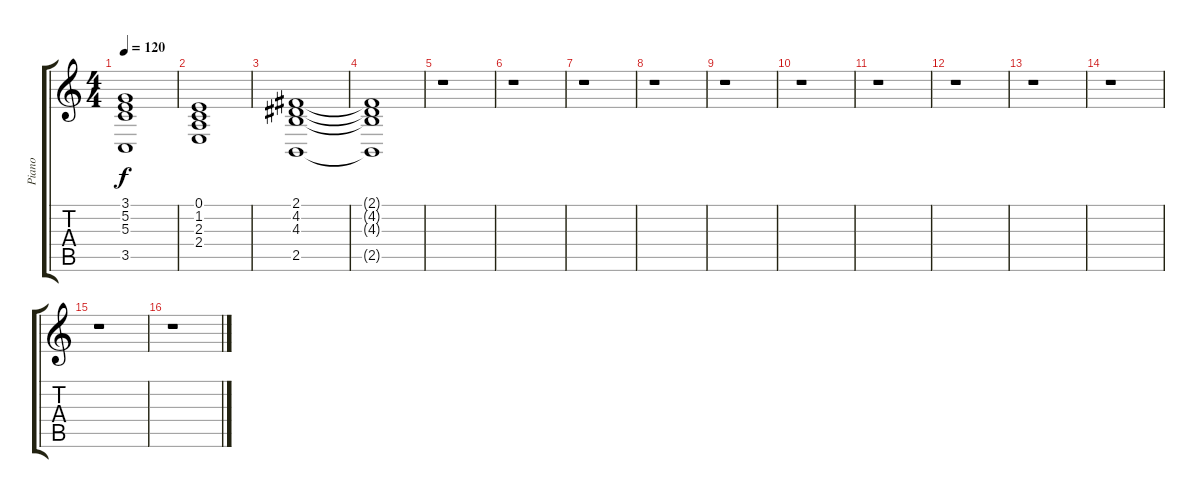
\track ("Piano" "Piano") {instrument honkytonkpiano}
\staff {score tabs}
\tuning (E4 B3 G3 D3 A2 E2) {hide}
\ts (4 4)
\tempo 120
\clef g2
\ks c
(3.1 5.2 5.3 3.5).1{dy f} |
(0.1 1.2 2.3 2.4).1 |
(2.1 4.2 4.3 2.5).1 |
(2.1{t} 4.2{t} 4.3{t} 2.5{t}).1 |
r.1 |
r.1 |
r.1 |
r.1 |
r.1 |
r.1 |
r.1 |
r.1 |
r.1 |
r.1 |
r.1 |
r.1
